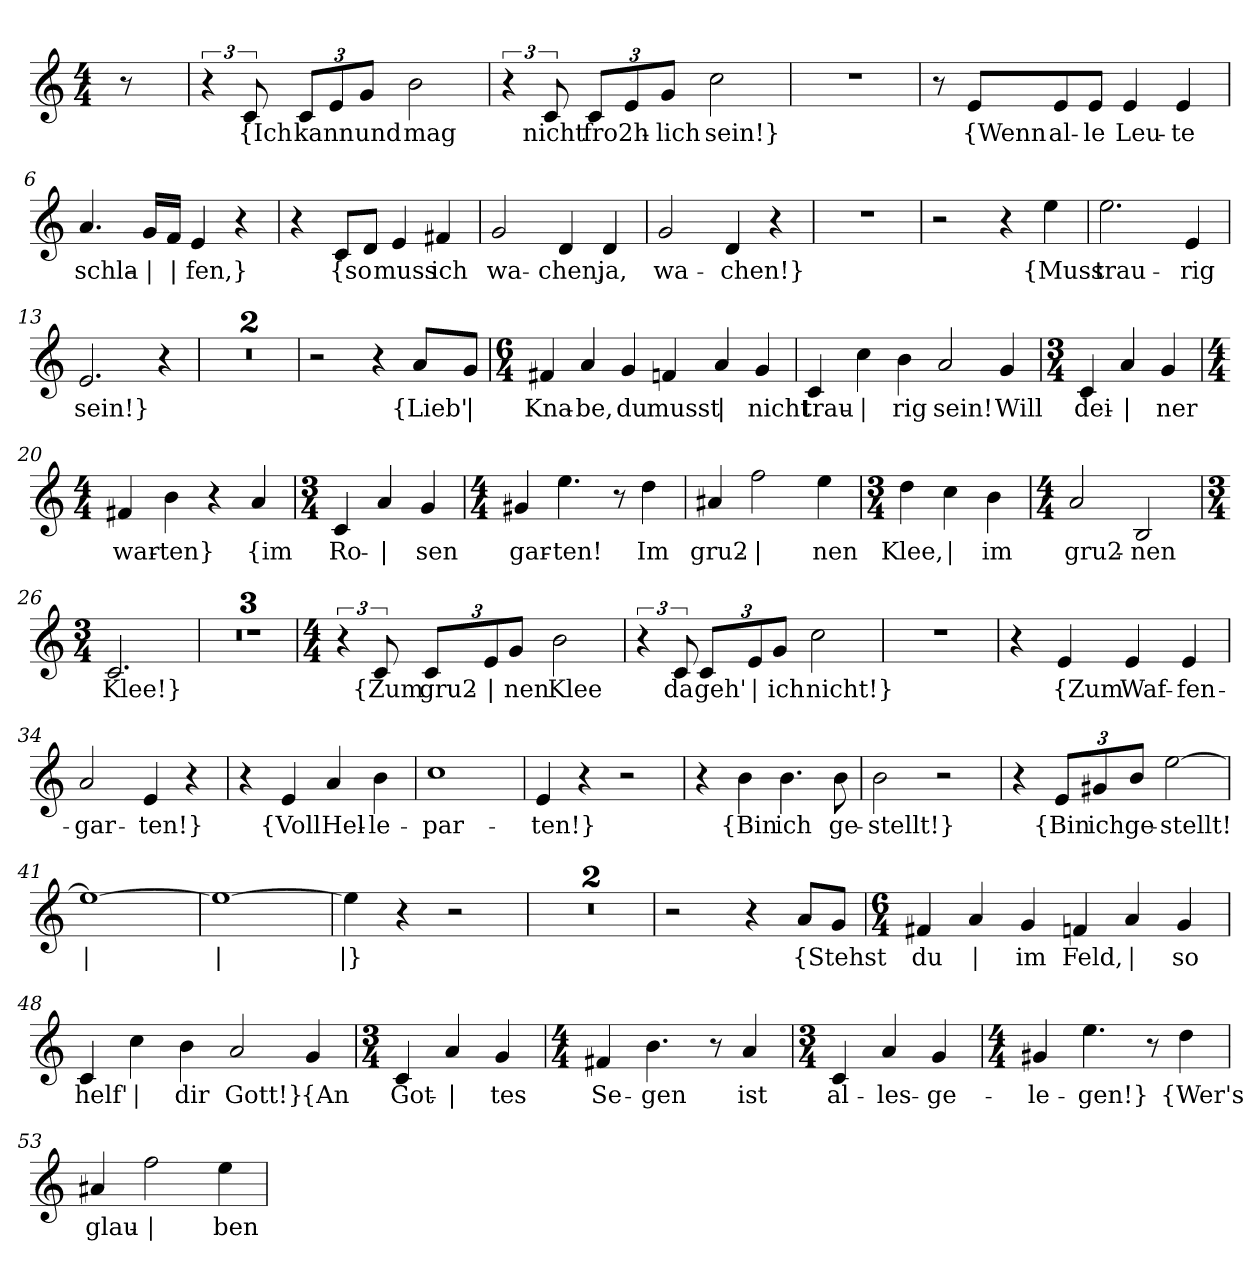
**kern	**text
*part1	*part1
*staff1	*staff1
*clefG2	*
*k[]	*
*M4/4	*
=1	=1
8r	.
=2	=2
6r	.
!	!LO:LY:b
12c/	{Ich
*Xbrackettup	*
!	!LO:LY:b
12c/L	kann
12e/	.
!	!LO:LY:b
12g/J	und
!	!LO:LY:b
2b\	mag
=3	=3
*brackettup	*
6r	.
!	!LO:LY:b
12c/	nicht
*Xbrackettup	*
!	!LO:LY:b
12c/L	fro2h-
12e/	.
!	!LO:LY:b
12g/J	-lich
!	!LO:LY:b
2cc\	sein!}
=4	=4
1r	.
=5	=5
8r	.
!	!LO:LY:b
8e/L	{Wenn
!	!LO:LY:b
8e/	al-
!	!LO:LY:b
8e/J	-le
!	!LO:LY:b
4e/	Leu-
!	!LO:LY:b
4e/	-te
=6	=6
!	!LO:LY:b
4.a/	schla-
!	!LO:LY:b
16g/LL	|
!	!LO:LY:b
16f/JJ	|
!	!LO:LY:b
4e/	-fen,}
4r	.
!!LO:LB:g=z
=7	=7
4r	.
!	!LO:LY:b
8c/L	{so
8d/J	.
!	!LO:LY:b
4e/	muss
!	!LO:LY:b
4f#X/	ich
=8	=8
!	!LO:LY:b
2g/	wa-
!	!LO:LY:b
4d/	-chen,
!	!LO:LY:b
4d/	ja,
=9	=9
!	!LO:LY:b
2g/	wa-
!	!LO:LY:b
4d/	-chen!}
4r	.
=10	=10
1r	.
=11	=11
2r	.
4r	.
!	!LO:LY:b
4ee\	{Muss
=12	=12
!	!LO:LY:b
2.ee\	trau-
!	!LO:LY:b
4e/	-rig
=13	=13
!	!LO:LY:b
2.e/	sein!}
4r	.
=14	=14
1r	.
=15	=15
1r	.
=16	=16
2r	.
4r	.
!	!LO:LY:b
8a/L	{Lieb'
!	!LO:LY:b
8g/J	|
!!LO:LB:g=z
=17	=17
*M6/4	*
!	!LO:LY:b
4f#X/	Kna-
!	!LO:LY:b
4a/	-be,
!	!LO:LY:b
4g/	du
!	!LO:LY:b
4fn/	musst
!	!LO:LY:b
4a/	|
!	!LO:LY:b
4g/	nicht
=18	=18
!	!LO:LY:b
4c/	trau-
!	!LO:LY:b
4cc\	|
!	!LO:LY:b
4b\	-rig
!	!LO:LY:b
2a/	sein!
!	!LO:LY:b
4g/	Will
=19	=19
*M3/4	*
!	!LO:LY:b
4c/	dei-
!	!LO:LY:b
4a/	|
!	!LO:LY:b
4g/	-ner
=20	=20
*M4/4	*
!	!LO:LY:b
4f#X/	war-
!	!LO:LY:b
4b\	-ten}
4r	.
!	!LO:LY:b
4a/	{im
=21	=21
*M3/4	*
!	!LO:LY:b
4c/	Ro-
!	!LO:LY:b
4a/	|
!	!LO:LY:b
4g/	-sen
!!LO:LB:g=z
=22	=22
*M4/4	*
!	!LO:LY:b
4g#X/	gar-
!	!LO:LY:b
4.ee\	-ten!
8r	.
!	!LO:LY:b
4dd\	Im
=23	=23
!	!LO:LY:b
4a#X/	gru2-
!	!LO:LY:b
2ff\	|
!	!LO:LY:b
4ee\	-nen
=24	=24
*M3/4	*
!	!LO:LY:b
4dd\	Klee,
!	!LO:LY:b
4cc\	|
!	!LO:LY:b
4b\	im
=25	=25
*M4/4	*
!	!LO:LY:b
2a/	gru2-
!	!LO:LY:b
2B/	-nen
=26	=26
*M3/4	*
!	!LO:LY:b
2.c/	Klee!}
=27	=27
2.r	.
=28	=28
2.r	.
=29	=29
2.r	.
!!LO:LB:g=z
=30	=30
*M4/4	*
*brackettup	*
6r	.
!	!LO:LY:b
12c/	{Zum
*Xbrackettup	*
!	!LO:LY:b
12c/L	gru2-
!	!LO:LY:b
12e/	|
!	!LO:LY:b
12g/J	-nen
!	!LO:LY:b
2b\	Klee
=31	=31
*brackettup	*
6r	.
!	!LO:LY:b
12c/	da
*Xbrackettup	*
!	!LO:LY:b
12c/L	geh'
!	!LO:LY:b
12e/	|
!	!LO:LY:b
12g/J	ich
!	!LO:LY:b
2cc\	nicht!}
=32	=32
1r	.
=33	=33
4r	.
!	!LO:LY:b
4e/	{Zum
!	!LO:LY:b
4e/	Waf-
!	!LO:LY:b
4e/	-fen-
=34	=34
!	!LO:LY:b
2a/	-gar-
!	!LO:LY:b
4e/	-ten!}
4r	.
=35	=35
4r	.
!	!LO:LY:b
4e/	{Voll
!	!LO:LY:b
4a/	Hel-
!	!LO:LY:b
4b\	-le-
!!LO:LB:g=z
=36	=36
!	!LO:LY:b
1cc	-par-
=37	=37
!	!LO:LY:b
4e/	-ten!}
4r	.
2r	.
=38	=38
4r	.
!	!LO:LY:b
4b\	{Bin
!	!LO:LY:b
4.b\	ich
!	!LO:LY:b
8b\	ge-
=39	=39
!	!LO:LY:b
2b\	-stellt!}
2r	.
=40	=40
4r	.
!	!LO:LY:b
12e/L	{Bin
!	!LO:LY:b
12g#X/	ich
!	!LO:LY:b
12b/J	ge-
!	!LO:LY:b
[2ee\	-stellt!
=41	=41
!	!LO:LY:b
1ee_	|
=42	=42
!	!LO:LY:b
1ee_	|
=43	=43
!	!LO:LY:b
4ee\]	|}
4r	.
2r	.
=44	=44
1r	.
=45	=45
1r	.
=46	=46
2r	.
4r	.
!	!LO:LY:b
8a/L	{Stehst
8g/J	.
!!LO:LB:g=z
=47	=47
*M6/4	*
!	!LO:LY:b
4f#X/	du
!	!LO:LY:b
4a/	|
!	!LO:LY:b
4g/	im
!	!LO:LY:b
4fn/	Feld,
!	!LO:LY:b
4a/	|
!	!LO:LY:b
4g/	so
=48	=48
!	!LO:LY:b
4c/	helf'
!	!LO:LY:b
4cc\	|
!	!LO:LY:b
4b\	dir
!	!LO:LY:b
2a/	Gott!}
!	!LO:LY:b
4g/	{An
=49	=49
*M3/4	*
!	!LO:LY:b
4c/	Got-
!	!LO:LY:b
4a/	|
!	!LO:LY:b
4g/	-tes
=50	=50
*M4/4	*
!	!LO:LY:b
4f#X/	Se-
!	!LO:LY:b
4.b\	-gen
8r	.
!	!LO:LY:b
4a/	ist
=51	=51
*M3/4	*
!	!LO:LY:b
4c/	al-
!	!LO:LY:b
4a/	-les-
!	!LO:LY:b
4g/	-ge-
!!LO:LB:g=z
=52	=52
*M4/4	*
!	!LO:LY:b
4g#X/	-le-
!	!LO:LY:b
4.ee\	-gen!}
8r	.
!	!LO:LY:b
4dd\	{Wer's
=53	=53
!	!LO:LY:b
4a#X/	glau-
!	!LO:LY:b
2ff\	|
!	!LO:LY:b
4ee\	-ben
=	=
*-	*-
